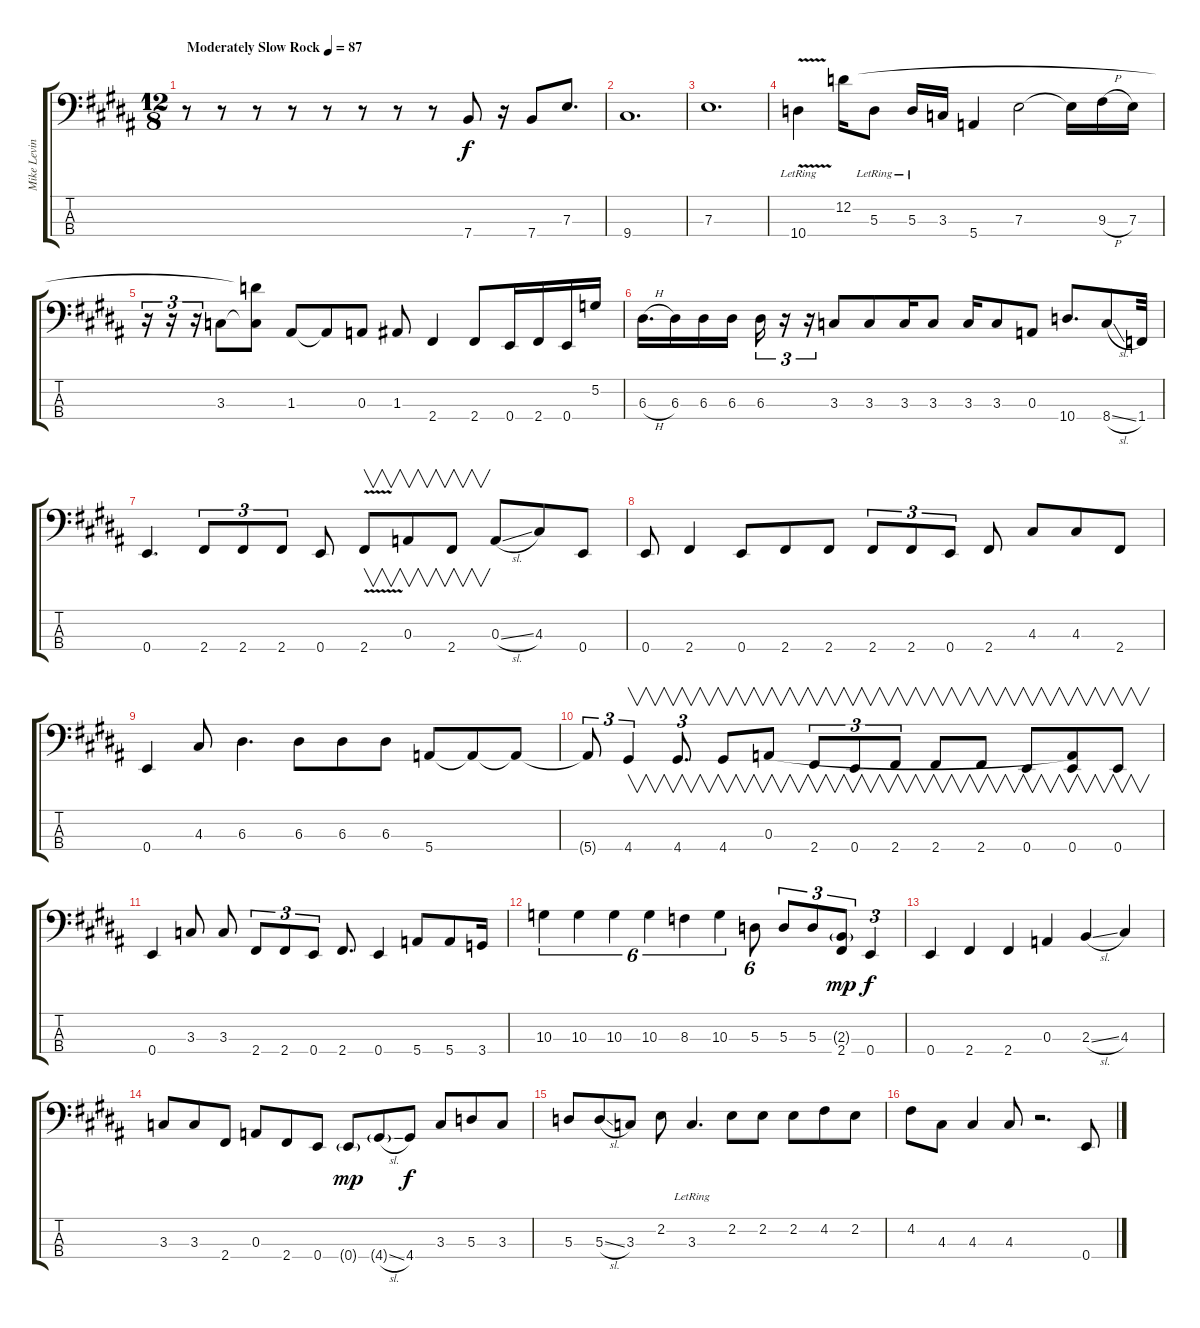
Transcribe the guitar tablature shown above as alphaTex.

\track ("Mike Levine" "Mike Levin") {instrument electricbasspick}
\staff {score tabs}
\tuning (G2 D2 A1 E1) {hide}
\ts (12 8)
\tempo (87 "Moderately Slow Rock")
\clef f4
\ks b
r.8{dy f instrument electricbasspick} r.8 r.8 r.8 r.8 r.8 r.8 r.8 7.4.8 r.16 7.4.8 7.3.8{d} |
9.4.1{d beam Up} |
7.3.1{d} |
10.4{v lr}.4 12.2.16 5.3{lr}.8 5.3{lr}.16 3.3.16 5.4.4 7.3.2 7.3{t}.16 9.3{h}.16 7.3.16 |
r.16{tu (3 2)} r.16{tu (3 2)} r.16{tu (3 2)} 3.3.8 (12.2{t} 3.3{t}).8 1.3.8 1.3{t}.8 0.3.8 1.3.8 2.4.4 2.4.8 0.4.16 2.4.16 0.4.16 5.2.16 |
6.3{h}.16{d} 6.3.16 6.3.16 6.3.16{beam splitsecondary} 6.3.16{tu (3 2)} r.16{tu (3 2)} r.16{tu (3 2)} 3.3.8 3.3.8 3.3.16 3.3.8 3.3.16 3.3.8 0.3.8 10.4.8{d} 8.4{sl}.8 1.4.32 |
0.4.4{d} 2.4.8{tu (3 2)} 2.4.8{tu (3 2)} 2.4.8{tu (3 2)} 0.4.8 2.4{v}.8{v} 0.3.8{v} 2.4.8{v} 0.3{sl}.8 4.3.8 0.4.8 |
0.4.8 2.4.4 0.4.8 2.4.8 2.4.8 2.4.8{tu (3 2)} 2.4.8{tu (3 2)} 0.4.8{tu (3 2)} 2.4.8 4.3.8 4.3.8 2.4.8 |
0.4.4 4.3.8 6.3.4{d} 6.3.8 6.3.8 6.3.8 5.4.8 5.4{t}.8 5.4{t}.8 |
5.4{t}.8{tu (3 2)} 4.4.4{v tu (3 2)} 4.4.8{v d tu (3 2)} 4.4.8{v} 0.3.8{v} 2.4.8{v tu (3 2)} 0.4.8{v tu (3 2)} 2.4.8{v tu (3 2)} 2.4.8{v} 2.4.8{v} 0.4.8{v} (0.3{t} 0.4).8{v} 0.4.8{v} |
0.4.4 3.3.8 3.3.8 2.4.8{tu (3 2)} 2.4.8{tu (3 2)} 0.4.8{tu (3 2)} 2.4.8{d} 0.4.4 5.4.8 5.4.8 3.4.16 |
10.3.4{tu (6 4)} 10.3.4{tu (6 4)} 10.3.4{tu (6 4)} 10.3.4{tu (6 4)} 8.3.4{tu (6 4)} 10.3.4{tu (6 4)} 5.3.8{tu (6 4)} 5.3.8{tu (3 2)} 5.3.8{tu (3 2)} (2.3{g} 2.4).8{tu (3 2) dy mp} 0.4.4{tu (3 2) dy f} |
0.4.4 2.4.4 2.4.4 0.3.4 2.3{sl}.4 4.3.4 |
3.3.8 3.3.8 2.4.8 0.3.8 2.4.8 0.4.8 0.4{g}.8{dy mp} 4.4{sl g}.8 4.4.8{dy f} 3.3.8 5.3.8 3.3.8 |
5.3.8 5.3{sl}.8 3.3.8 2.2.8 3.3{lr}.4{d} 2.2.8 2.2.8 2.2.8 4.2.8 2.2.8 |
4.2.8 4.3.8 4.3.4 4.3.8 r.2{d} 0.4.8
